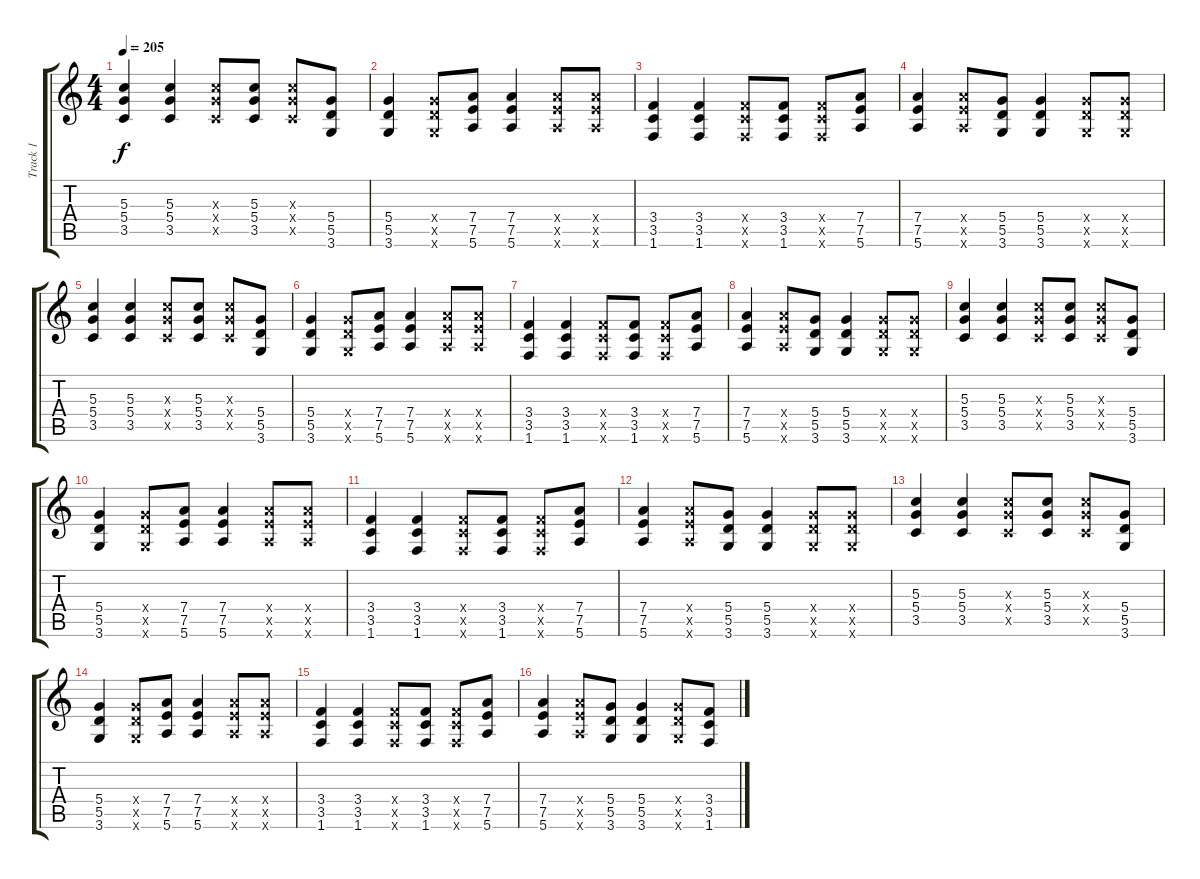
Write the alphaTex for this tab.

\track ("Track 1" "Track 1") {instrument distortionguitar}
\staff {score tabs}
\tuning (E4 B3 G3 D3 A2 E2) {hide}
\ts (4 4)
\tempo 205
\clef g2
\ks c
(5.3 5.4 3.5).4{dy f} (5.3 5.4 3.5).4 (5.3{x} 5.4{x} 3.5{x}).8 (5.3 5.4 3.5).8 (5.3{x} 5.4{x} 3.5{x}).8 (5.4 5.5 3.6).8 |
(5.4 5.5 3.6).4 (5.4{x} 5.5{x} 3.6{x}).8 (7.4 7.5 5.6).8 (7.4 7.5 5.6).4 (7.4{x} 7.5{x} 5.6{x}).8 (7.4{x} 7.5{x} 5.6{x}).8 |
(3.4 3.5 1.6).4 (3.4 3.5 1.6).4 (3.4{x} 3.5{x} 1.6{x}).8 (3.4 3.5 1.6).8 (3.4{x} 3.5{x} 1.6{x}).8 (7.4 7.5 5.6).8 |
(7.4 7.5 5.6).4 (7.4{x} 7.5{x} 5.6{x}).8 (5.4 5.5 3.6).8 (5.4 5.5 3.6).4 (5.4{x} 5.5{x} 3.6{x}).8 (5.4{x} 5.5{x} 3.6{x}).8 |
(5.3 5.4 3.5).4 (5.3 5.4 3.5).4 (5.3{x} 5.4{x} 3.5{x}).8 (5.3 5.4 3.5).8 (5.3{x} 5.4{x} 3.5{x}).8 (5.4 5.5 3.6).8 |
(5.4 5.5 3.6).4 (5.4{x} 5.5{x} 3.6{x}).8 (7.4 7.5 5.6).8 (7.4 7.5 5.6).4 (7.4{x} 7.5{x} 5.6{x}).8 (7.4{x} 7.5{x} 5.6{x}).8 |
(3.4 3.5 1.6).4 (3.4 3.5 1.6).4 (3.4{x} 3.5{x} 1.6{x}).8 (3.4 3.5 1.6).8 (3.4{x} 3.5{x} 1.6{x}).8 (7.4 7.5 5.6).8 |
(7.4 7.5 5.6).4 (7.4{x} 7.5{x} 5.6{x}).8 (5.4 5.5 3.6).8 (5.4 5.5 3.6).4 (5.4{x} 5.5{x} 3.6{x}).8 (5.4{x} 5.5{x} 3.6{x}).8 |
(5.3 5.4 3.5).4 (5.3 5.4 3.5).4 (5.3{x} 5.4{x} 3.5{x}).8 (5.3 5.4 3.5).8 (5.3{x} 5.4{x} 3.5{x}).8 (5.4 5.5 3.6).8 |
(5.4 5.5 3.6).4 (5.4{x} 5.5{x} 3.6{x}).8 (7.4 7.5 5.6).8 (7.4 7.5 5.6).4 (7.4{x} 7.5{x} 5.6{x}).8 (7.4{x} 7.5{x} 5.6{x}).8 |
(3.4 3.5 1.6).4 (3.4 3.5 1.6).4 (3.4{x} 3.5{x} 1.6{x}).8 (3.4 3.5 1.6).8 (3.4{x} 3.5{x} 1.6{x}).8 (7.4 7.5 5.6).8 |
(7.4 7.5 5.6).4 (7.4{x} 7.5{x} 5.6{x}).8 (5.4 5.5 3.6).8 (5.4 5.5 3.6).4 (5.4{x} 5.5{x} 3.6{x}).8 (5.4{x} 5.5{x} 3.6{x}).8 |
(5.3 5.4 3.5).4 (5.3 5.4 3.5).4 (5.3{x} 5.4{x} 3.5{x}).8 (5.3 5.4 3.5).8 (5.3{x} 5.4{x} 3.5{x}).8 (5.4 5.5 3.6).8 |
(5.4 5.5 3.6).4 (5.4{x} 5.5{x} 3.6{x}).8 (7.4 7.5 5.6).8 (7.4 7.5 5.6).4 (7.4{x} 7.5{x} 5.6{x}).8 (7.4{x} 7.5{x} 5.6{x}).8 |
(3.4 3.5 1.6).4 (3.4 3.5 1.6).4 (3.4{x} 3.5{x} 1.6{x}).8 (3.4 3.5 1.6).8 (3.4{x} 3.5{x} 1.6{x}).8 (7.4 7.5 5.6).8 |
(7.4 7.5 5.6).4 (7.4{x} 7.5{x} 5.6{x}).8 (5.4 5.5 3.6).8 (5.4 5.5 3.6).4 (5.4{x} 5.5{x} 3.6{x}).8 (3.4 3.5 1.6).8
